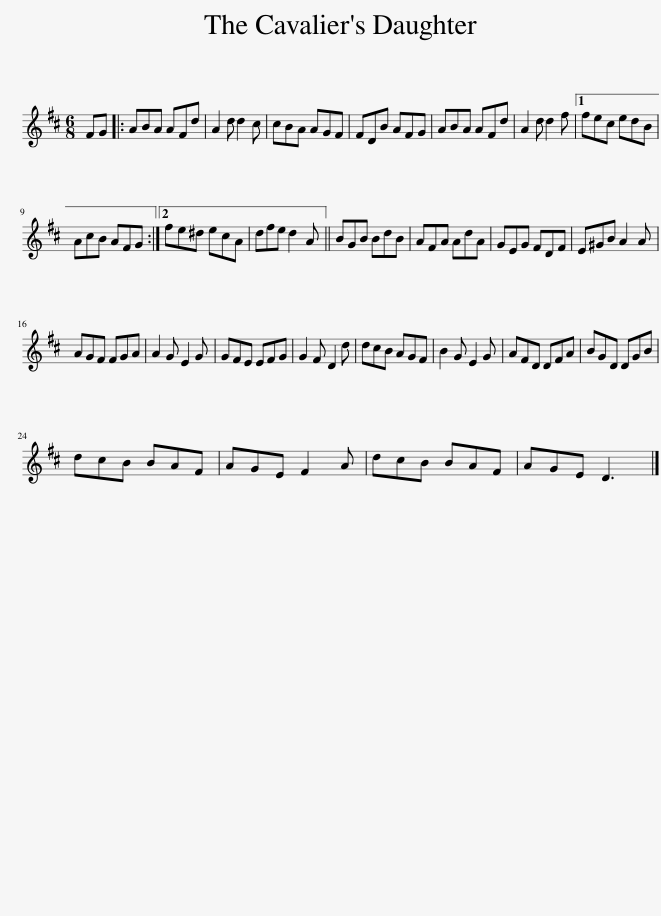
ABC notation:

X:1
L:1/8
M:6/8
I:linebreak $
K:D
V:1 treble
V:1
 FG |: ABA AFd | A2 d d2 c | cBA AGF | FDB AFG | %5
 ABA AFd | A2 d d2 f |1 fec edB |$ AcB AFG :|2 fe^d ecA | %10
 dfe d2 A || BGB BdB | AFA AdA | GEG FDF | E^GB A2 A |$ %15
 AGF FGA | A2 G E2 G | GFE EFG | G2 F D2 d | dcB AGF | %20
 B2 G E2 G | AFD DFA | BGD DGB |$ dcB BAF | AGE F2 A | %25
 dcB BAF | AGE D3 |] %27
